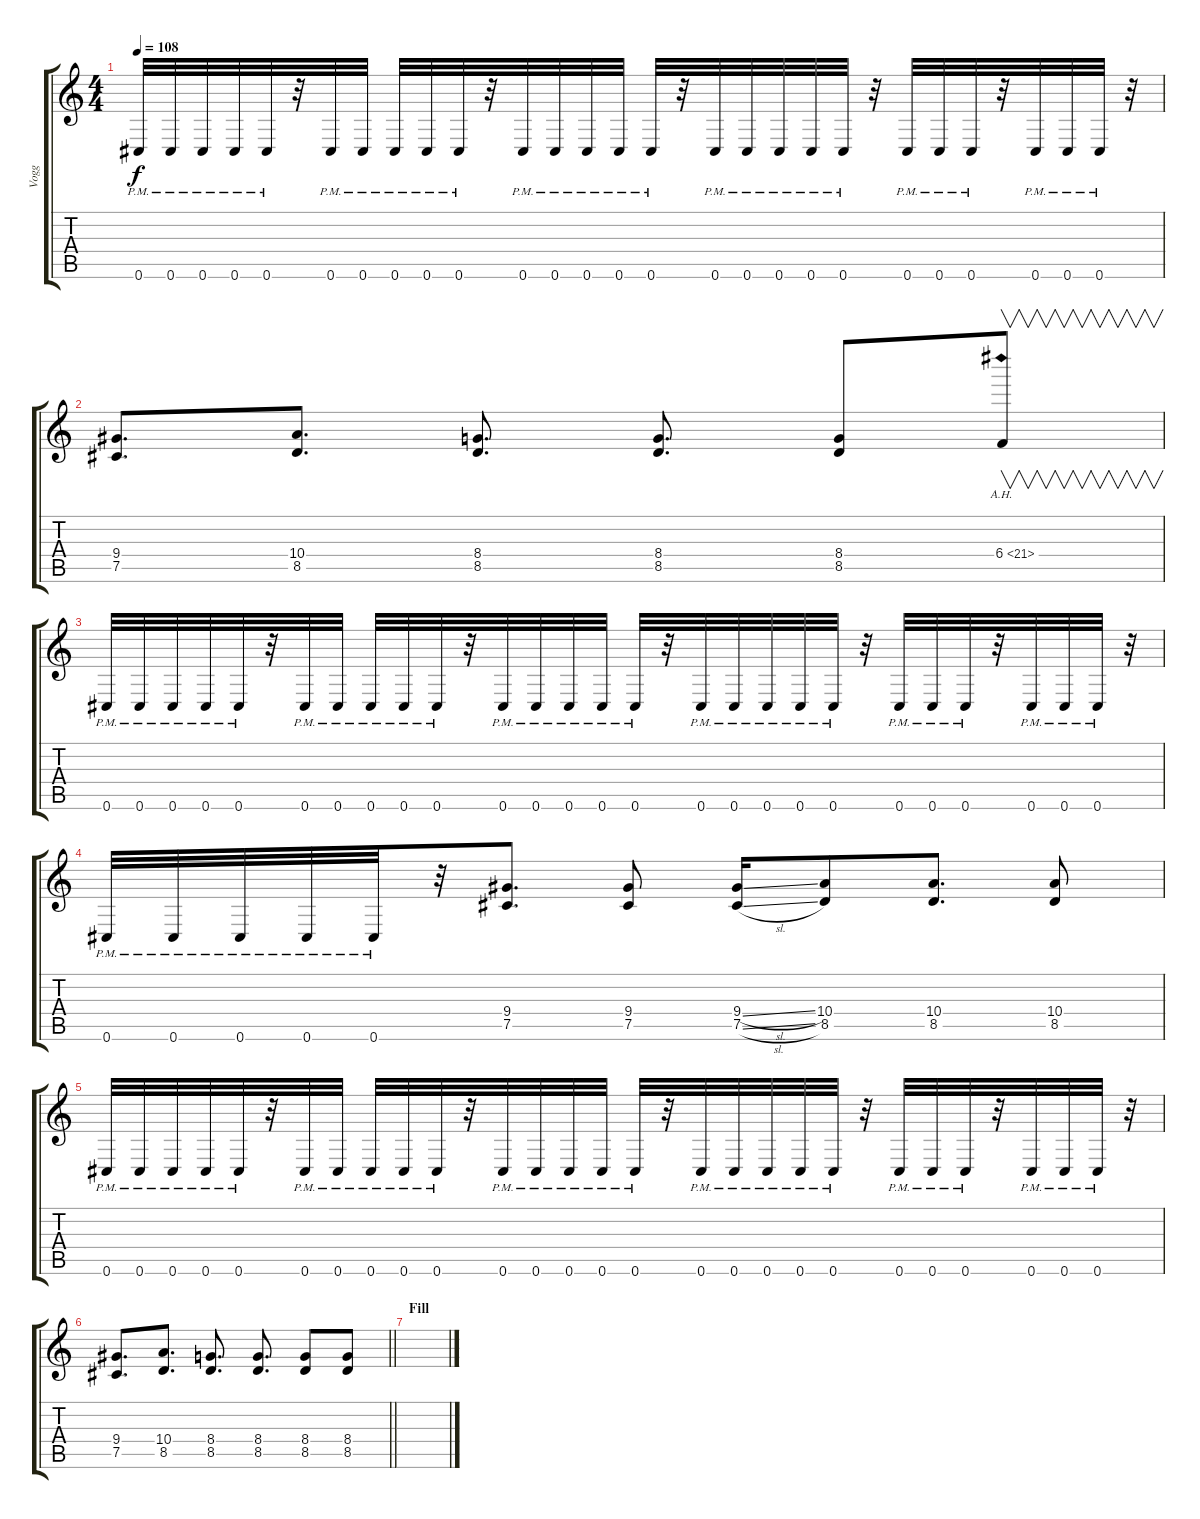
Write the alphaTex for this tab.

\track ("Vogg" "Vogg") {instrument distortionguitar}
\staff {score tabs}
\tuning (Db4 Ab3 E3 B2 Gb2 Db2) {hide}
\ts (4 4)
\tempo 108
\clef g2
\ks c
0.6{pm}.32{dy f} 0.6{pm}.32 0.6{pm}.32 0.6{pm}.32 0.6{pm}.32 r.32 0.6{pm}.32 0.6{pm}.32 0.6{pm}.32 0.6{pm}.32 0.6{pm}.32 r.32 0.6{pm}.32 0.6{pm}.32 0.6{pm}.32 0.6{pm}.32 0.6{pm}.32 r.32 0.6{pm}.32 0.6{pm}.32 0.6{pm}.32 0.6{pm}.32 0.6{pm}.32 r.32 0.6{pm}.32 0.6{pm}.32 0.6{pm}.32 r.32 0.6{pm}.32 0.6{pm}.32 0.6{pm}.32 r.32 |
(9.4 7.5).8{d} (10.4 8.5).8{d} (8.4 8.5).8{d} (8.4 8.5).8{d} (8.4 8.5).8 6.4{ah 15}.8{v} |
0.6{pm}.32 0.6{pm}.32 0.6{pm}.32 0.6{pm}.32 0.6{pm}.32 r.32 0.6{pm}.32 0.6{pm}.32 0.6{pm}.32 0.6{pm}.32 0.6{pm}.32 r.32 0.6{pm}.32 0.6{pm}.32 0.6{pm}.32 0.6{pm}.32 0.6{pm}.32 r.32 0.6{pm}.32 0.6{pm}.32 0.6{pm}.32 0.6{pm}.32 0.6{pm}.32 r.32 0.6{pm}.32 0.6{pm}.32 0.6{pm}.32 r.32 0.6{pm}.32 0.6{pm}.32 0.6{pm}.32 r.32 |
0.6{pm}.32 0.6{pm}.32 0.6{pm}.32 0.6{pm}.32 0.6{pm}.32 r.32 (9.4 7.5).8{d} (9.4 7.5).8 (9.4{sl} 7.5{sl}).16 (10.4 8.5).8 (10.4 8.5).8{d} (10.4 8.5).8 |
0.6{pm}.32 0.6{pm}.32 0.6{pm}.32 0.6{pm}.32 0.6{pm}.32 r.32 0.6{pm}.32 0.6{pm}.32 0.6{pm}.32 0.6{pm}.32 0.6{pm}.32 r.32 0.6{pm}.32 0.6{pm}.32 0.6{pm}.32 0.6{pm}.32 0.6{pm}.32 r.32 0.6{pm}.32 0.6{pm}.32 0.6{pm}.32 0.6{pm}.32 0.6{pm}.32 r.32 0.6{pm}.32 0.6{pm}.32 0.6{pm}.32 r.32 0.6{pm}.32 0.6{pm}.32 0.6{pm}.32 r.32 |
\barLineRight lightlight
(9.4 7.5).8{d} (10.4 8.5).8{d} (8.4 8.5).8{d} (8.4 8.5).8{d} (8.4 8.5).8 (8.4 8.5).8 |
\section ("" "Fill")
